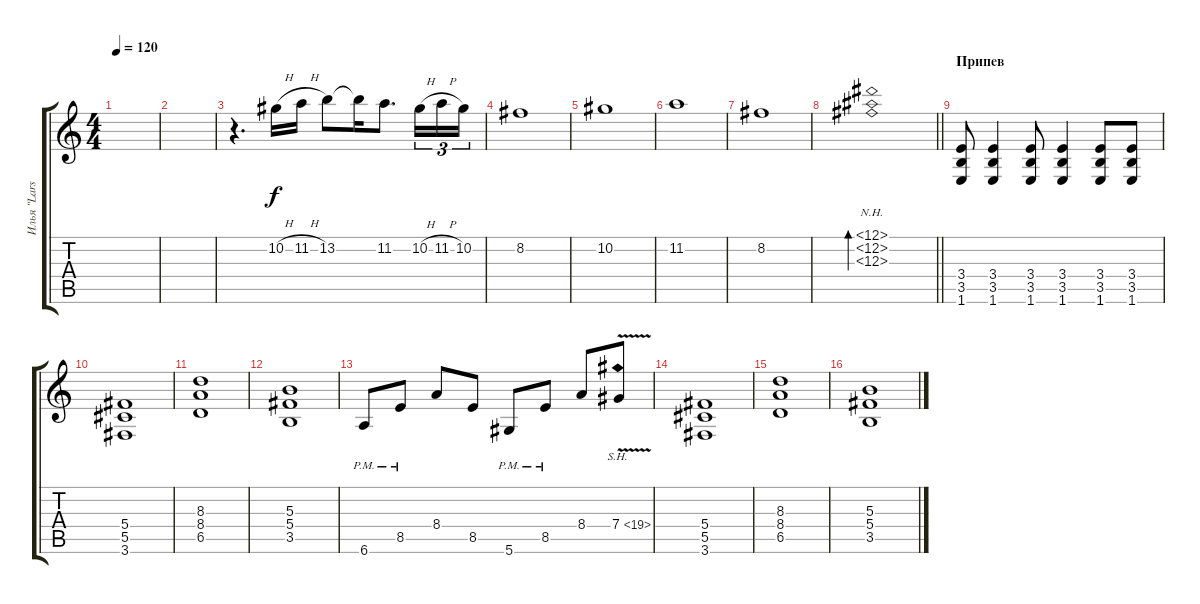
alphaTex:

\track ("Илья \"Lars\" Мамонтов       (Гитара)" "Илья \"Lars") {instrument acousticguitarsteel}
\staff {score tabs}
\tuning (Eb4 Bb3 Gb3 Db3 Ab2 Eb2) {hide}
\ts (4 4)
\tempo 120
\clef g2
\ks c
|
|
r.4{d volume 10 balance 8 instrument acousticguitarsteel} 10.2{h}.16 11.2{h}.16 13.2.8 13.2{t}.16 11.2.8{d} 10.2{h}.16{tu (3 2)} 11.2{h}.16{tu (3 2)} 10.2.16{tu (3 2)} |
8.2.1 |
10.2.1 |
11.2.1 |
8.2.1 |
\barLineRight lightlight
(12.1{nh} 12.2{nh} 12.3{nh}).1{bd 240 volume 16} |
\section ("" "Припев")
(3.4 3.5 1.6).8{volume 6 instrument distortionguitar} (3.4 3.5 1.6).4 (3.4 3.5 1.6).8 (3.4 3.5 1.6).4 (3.4 3.5 1.6).8 (3.4 3.5 1.6).8 |
(5.4 5.5 3.6).1 |
(8.3 8.4 6.5).1 |
(5.3 5.4 3.5).1 |
6.6{pm}.8 8.5{pm}.8 8.4.8 8.5.8 5.6{pm}.8 8.5{pm}.8 8.4.8 7.4{sh 12 v}.8 |
(5.4 5.5 3.6).1 |
(8.3 8.4 6.5).1 |
(5.3 5.4 3.5).1
